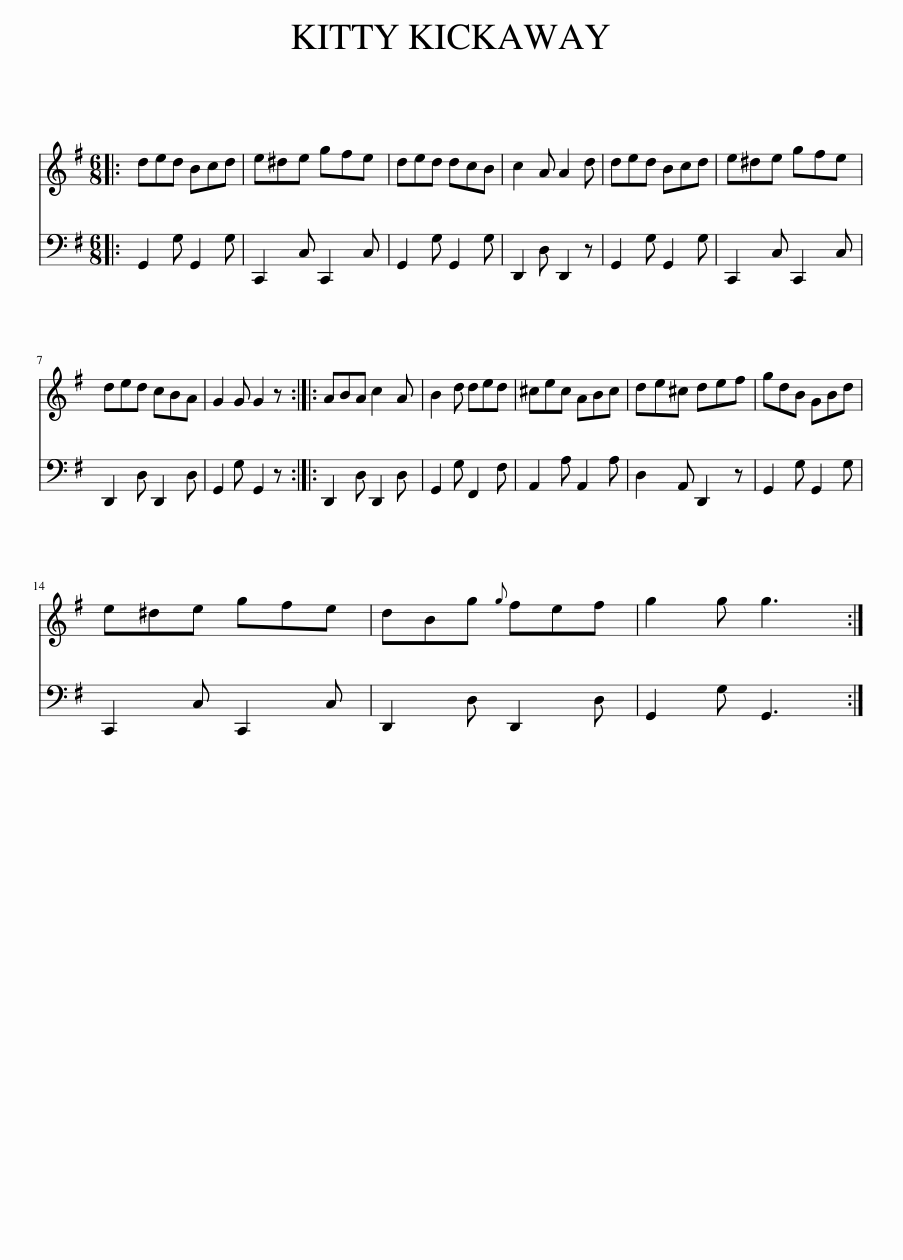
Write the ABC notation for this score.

X:1
%%score 1 2
L:1/8
M:6/8
I:linebreak $
K:G
V:1 treble
V:2 bass
V:1
|: ded Bcd | e^de gfe | ded dcB | c2 A A2 d | ded Bcd | %5
 e^de gfe |$ ded cBA | G2 G G2 z :: ABA c2 A | B2 d ded | %10
 ^cec ABc | de^c def | gdB GBd |$ e^de gfe | dBg{g} fef | %15
 g2 g g3 :| %16
V:2
|: G,,2 G, G,,2 G, | C,,2 C, C,,2 C, | G,,2 G, G,,2 G, | D,,2 D, D,,2 z | G,,2 G, G,,2 G, | %5
 C,,2 C, C,,2 C, |$ D,,2 D, D,,2 D, | G,,2 G, G,,2 z :: D,,2 D, D,,2 D, | G,,2 G, F,,2 F, | %10
 A,,2 A, A,,2 A, | D,2 A,, D,,2 z | G,,2 G, G,,2 G, |$ C,,2 C, C,,2 C, | D,,2 D, D,,2 D, | %15
 G,,2 G, G,,3 :| %16
